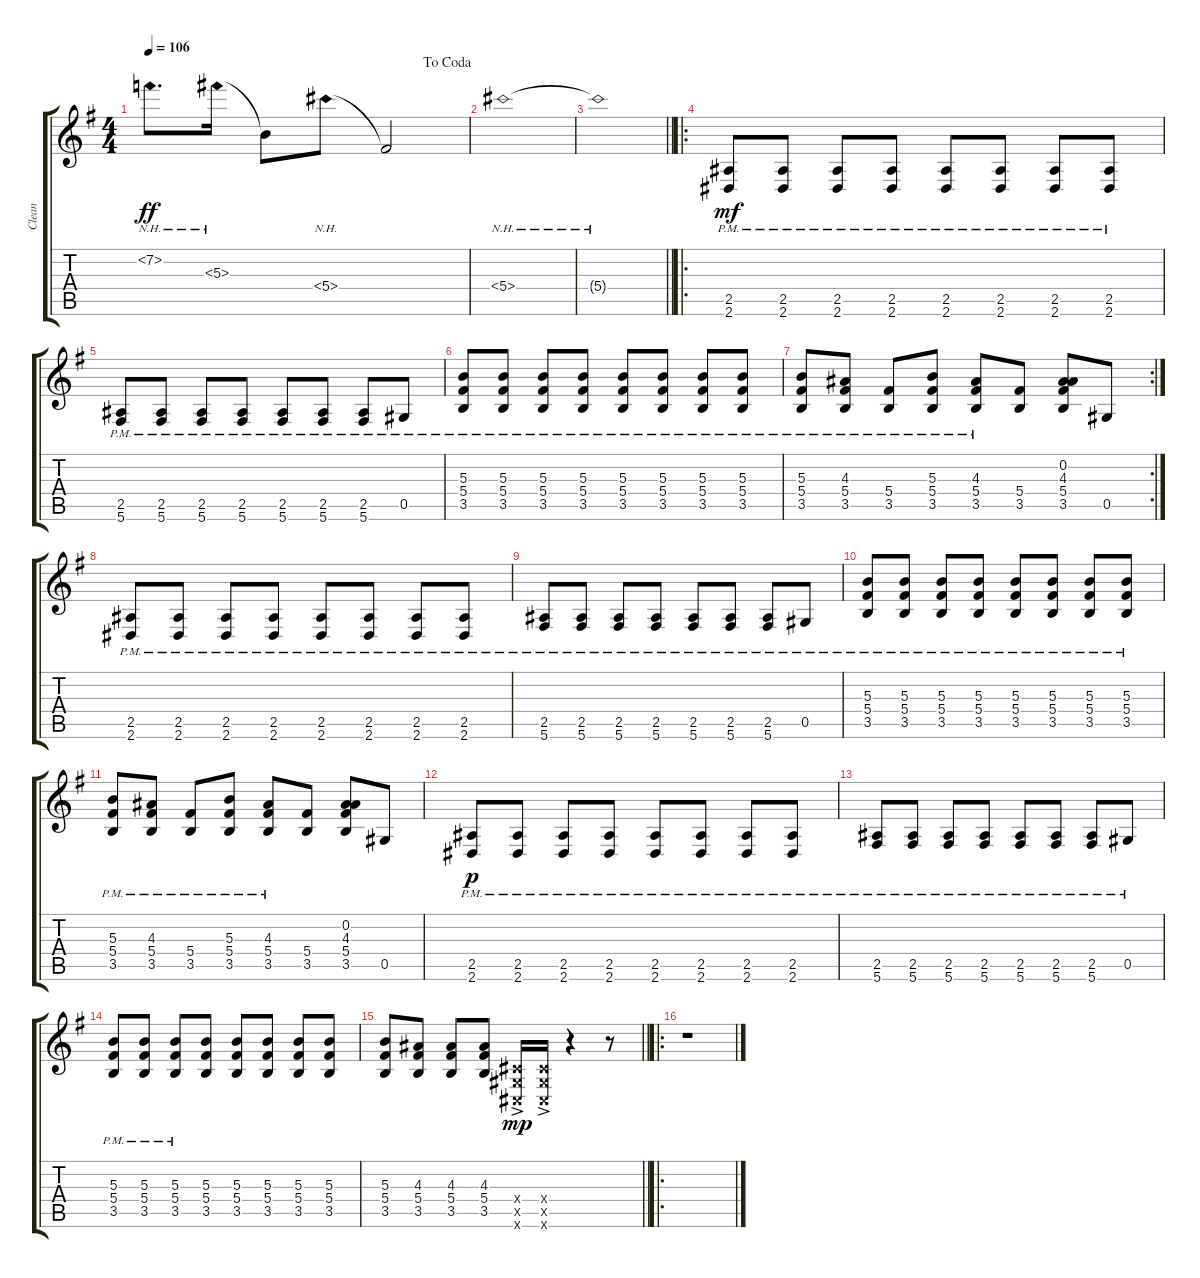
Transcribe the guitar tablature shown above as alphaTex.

\track ("Clean" "Clean") {instrument electricguitarclean}
\staff {score tabs}
\tuning (Eb4 Bb3 Gb3 Db3 Ab2 Db2) {hide}
\ts (4 4)
\jump dacoda
\tempo 106
\clef g2
\ks g
7.2{nh}.8{d dy ff} 5.3{nh}.16 5.3{t}.8 5.4{nh}.8 5.4{t}.2 |
5.4{nh}.1 |
\barLineRight lightlight
5.4{nh t}.1 |
\ro
(2.5{pm} 2.6{pm}).8{dy mf} (2.5{pm} 2.6{pm}).8 (2.5{pm} 2.6{pm}).8 (2.5{pm} 2.6{pm}).8 (2.5{pm} 2.6{pm}).8 (2.5{pm} 2.6{pm}).8 (2.5{pm} 2.6{pm}).8 (2.5{pm} 2.6{pm}).8 |
(2.5{pm} 5.6{pm}).8 (2.5{pm} 5.6{pm}).8 (2.5{pm} 5.6{pm}).8 (2.5{pm} 5.6{pm}).8 (2.5{pm} 5.6{pm}).8 (2.5{pm} 5.6{pm}).8 (2.5{pm} 5.6{pm}).8 0.5{pm}.8 |
(5.3{pm} 5.4{pm} 3.5{pm}).8 (5.3{pm} 5.4{pm} 3.5{pm}).8 (5.3{pm} 5.4{pm} 3.5{pm}).8 (5.3{pm} 5.4{pm} 3.5{pm}).8 (5.3{pm} 5.4{pm} 3.5{pm}).8 (5.3{pm} 5.4{pm} 3.5{pm}).8 (5.3{pm} 5.4{pm} 3.5{pm}).8 (5.3{pm} 5.4{pm} 3.5{pm}).8 |
\rc 2
(5.3{pm} 5.4{pm} 3.5{pm}).8 (4.3{pm} 5.4{pm} 3.5{pm}).8 (5.4{pm} 3.5{pm}).8 (5.3{pm} 5.4{pm} 3.5{pm}).8 (4.3{pm} 5.4{pm} 3.5{pm}).8 (5.4 3.5).8 (0.2 4.3 5.4 3.5).8 0.5.8 |
(2.5{pm} 2.6{pm}).8 (2.5{pm} 2.6{pm}).8 (2.5{pm} 2.6{pm}).8 (2.5{pm} 2.6{pm}).8 (2.5{pm} 2.6{pm}).8 (2.5{pm} 2.6{pm}).8 (2.5{pm} 2.6{pm}).8 (2.5{pm} 2.6{pm}).8 |
(2.5{pm} 5.6{pm}).8 (2.5{pm} 5.6{pm}).8 (2.5{pm} 5.6{pm}).8 (2.5{pm} 5.6{pm}).8 (2.5{pm} 5.6{pm}).8 (2.5{pm} 5.6{pm}).8 (2.5{pm} 5.6{pm}).8 0.5{pm}.8 |
(5.3{pm} 5.4{pm} 3.5{pm}).8 (5.3{pm} 5.4{pm} 3.5{pm}).8 (5.3{pm} 5.4{pm} 3.5{pm}).8 (5.3{pm} 5.4{pm} 3.5{pm}).8 (5.3{pm} 5.4{pm} 3.5{pm}).8 (5.3{pm} 5.4{pm} 3.5{pm}).8 (5.3{pm} 5.4{pm} 3.5{pm}).8 (5.3{pm} 5.4{pm} 3.5{pm}).8 |
(5.3{pm} 5.4{pm} 3.5{pm}).8 (4.3{pm} 5.4{pm} 3.5{pm}).8 (5.4{pm} 3.5{pm}).8 (5.3{pm} 5.4{pm} 3.5{pm}).8 (4.3{pm} 5.4{pm} 3.5{pm}).8 (5.4 3.5).8 (0.2 4.3 5.4 3.5).8 0.5.8 |
(2.5{pm} 2.6{pm}).8{dy p} (2.5{pm} 2.6{pm}).8 (2.5{pm} 2.6{pm}).8 (2.5{pm} 2.6{pm}).8 (2.5{pm} 2.6{pm}).8 (2.5{pm} 2.6{pm}).8 (2.5{pm} 2.6{pm}).8 (2.5{pm} 2.6{pm}).8 |
(2.5{pm} 5.6{pm}).8 (2.5{pm} 5.6{pm}).8 (2.5{pm} 5.6{pm}).8 (2.5{pm} 5.6{pm}).8 (2.5{pm} 5.6{pm}).8 (2.5{pm} 5.6{pm}).8 (2.5{pm} 5.6{pm}).8 0.5{pm}.8 |
(5.3{pm} 5.4{pm} 3.5{pm}).8 (5.3{pm} 5.4{pm} 3.5{pm}).8 (5.3{pm} 5.4{pm} 3.5{pm}).8 (5.3 5.4 3.5).8 (5.3 5.4 3.5).8 (5.3 5.4 3.5).8 (5.3 5.4 3.5).8 (5.3 5.4 3.5).8 |
\barLineRight lightlight
(5.3 5.4 3.5).8 (4.3 5.4 3.5).8 (4.3 5.4 3.5).8 (4.3 5.4 3.5).8 (0.4{ac x} 0.5{ac x} 0.6{ac x}).16{dy mp} (0.4{ac x} 0.5{ac x} 0.6{ac x}).16 r.4 r.8 |
\ro
r.1
